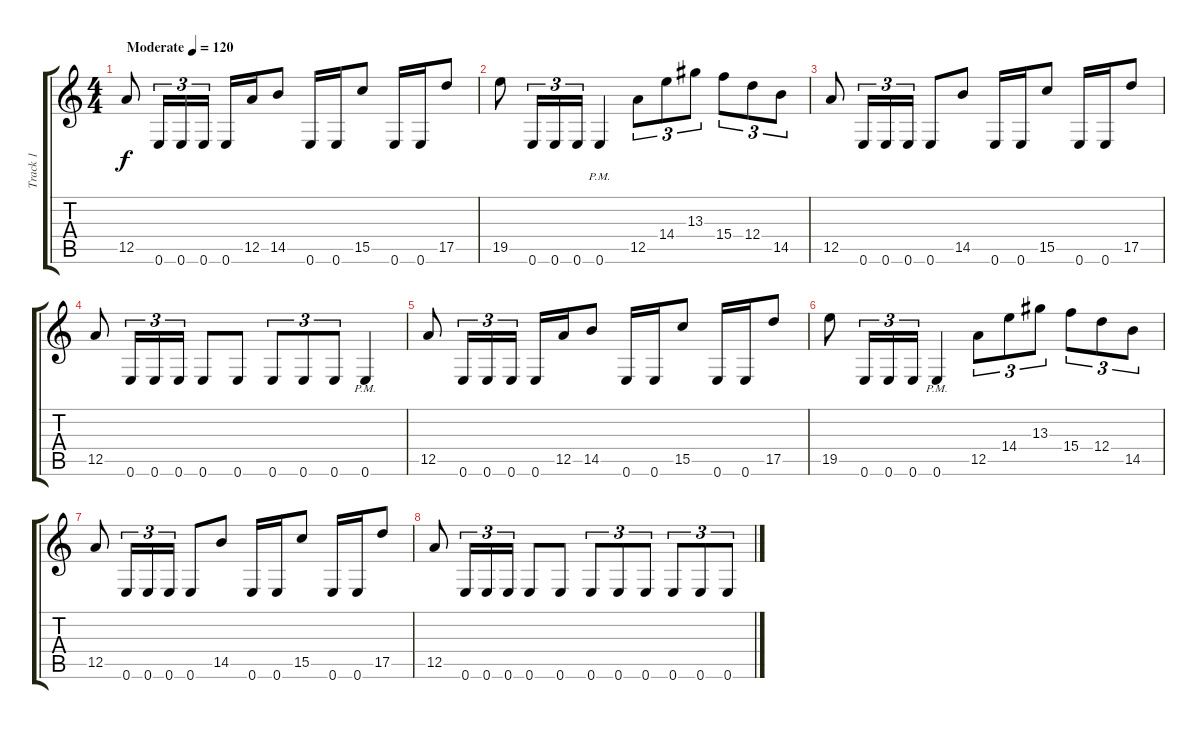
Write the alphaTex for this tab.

\track ("Track 1" "Track 1") {instrument distortionguitar}
\staff {score tabs}
\tuning (E4 B3 G3 D3 A2 E2) {hide}
\ts (4 4)
\tempo (120 "Moderate")
\clef g2
\ks c
12.5.8{dy f instrument distortionguitar} 0.6.16{tu (3 2)} 0.6.16{tu (3 2)} 0.6.16{tu (3 2)} 0.6.16 12.5.16 14.5.8 0.6.16 0.6.16 15.5.8 0.6.16 0.6.16 17.5.8 |
19.5.8 0.6.16{tu (3 2)} 0.6.16{tu (3 2)} 0.6.16{tu (3 2)} 0.6{pm}.4 12.5.8{tu (3 2)} 14.4.8{tu (3 2)} 13.3.8{tu (3 2)} 15.4.8{tu (3 2)} 12.4.8{tu (3 2)} 14.5.8{tu (3 2)} |
12.5.8 0.6.16{tu (3 2)} 0.6.16{tu (3 2)} 0.6.16{tu (3 2)} 0.6.8 14.5.8 0.6.16 0.6.16 15.5.8 0.6.16 0.6.16 17.5.8 |
12.5.8 0.6.16{tu (3 2)} 0.6.16{tu (3 2)} 0.6.16{tu (3 2)} 0.6.8 0.6.8 0.6.8{tu (3 2)} 0.6.8{tu (3 2)} 0.6.8{tu (3 2)} 0.6{pm}.4 |
12.5.8 0.6.16{tu (3 2)} 0.6.16{tu (3 2)} 0.6.16{tu (3 2)} 0.6.16 12.5.16 14.5.8 0.6.16 0.6.16 15.5.8 0.6.16 0.6.16 17.5.8 |
19.5.8 0.6.16{tu (3 2)} 0.6.16{tu (3 2)} 0.6.16{tu (3 2)} 0.6{pm}.4 12.5.8{tu (3 2)} 14.4.8{tu (3 2)} 13.3.8{tu (3 2)} 15.4.8{tu (3 2)} 12.4.8{tu (3 2)} 14.5.8{tu (3 2)} |
12.5.8 0.6.16{tu (3 2)} 0.6.16{tu (3 2)} 0.6.16{tu (3 2)} 0.6.8 14.5.8 0.6.16 0.6.16 15.5.8 0.6.16 0.6.16 17.5.8 |
12.5.8 0.6.16{tu (3 2)} 0.6.16{tu (3 2)} 0.6.16{tu (3 2)} 0.6.8 0.6.8 0.6.8{tu (3 2)} 0.6.8{tu (3 2)} 0.6.8{tu (3 2)} 0.6.8{tu (3 2)} 0.6.8{tu (3 2)} 0.6.8{tu (3 2)}
